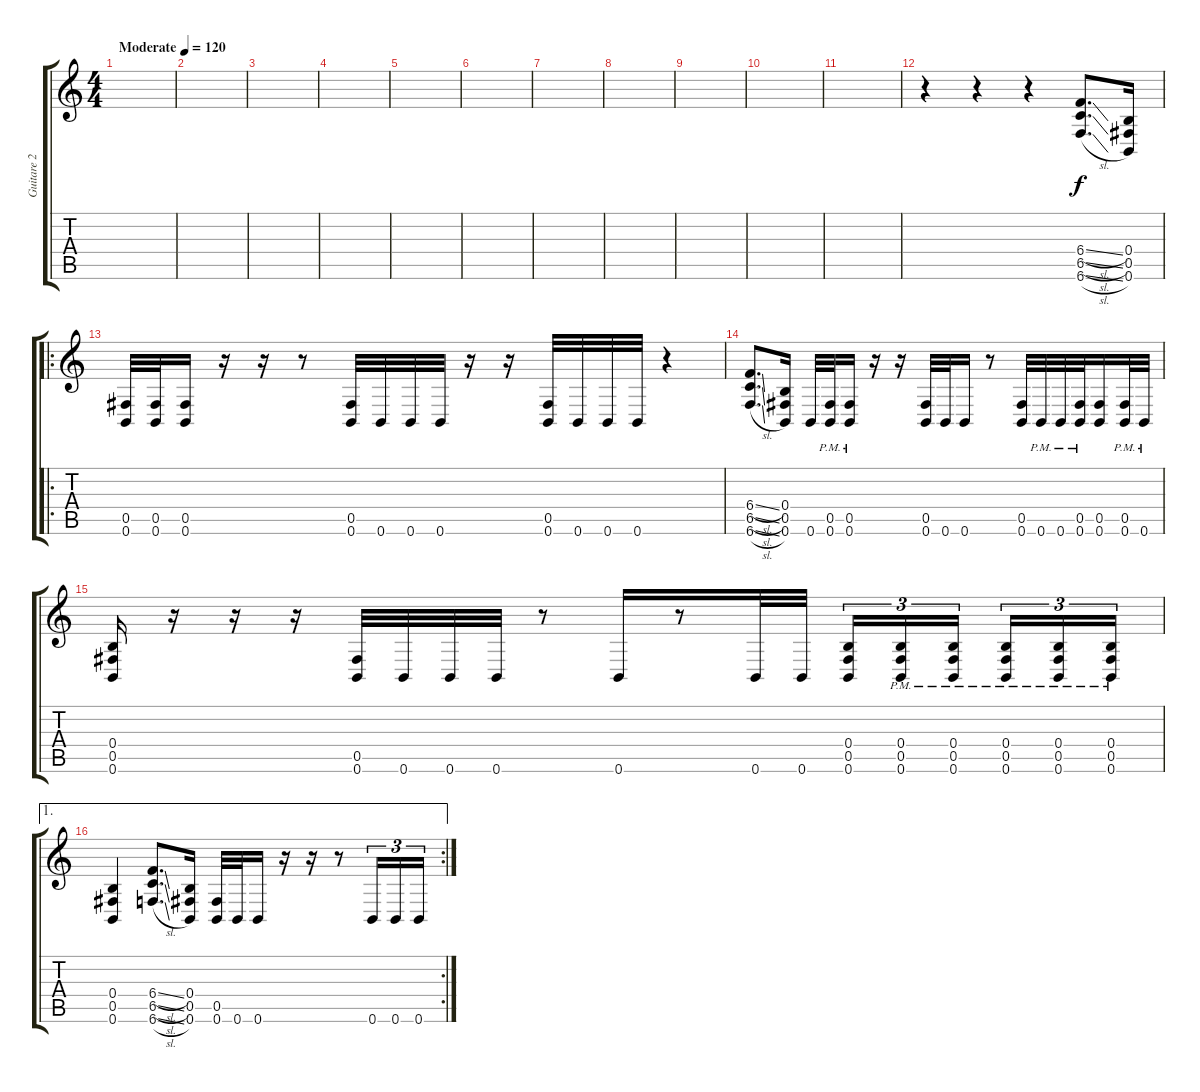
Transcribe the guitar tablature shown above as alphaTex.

\track ("Guitare 2" "Guitare 2") {instrument distortionguitar}
\staff {score tabs}
\tuning (Db4 Ab3 E3 B2 Gb2 B1) {hide}
\ts (4 4)
\tempo (120 "Moderate")
\clef g2
\ks c
|
|
|
|
|
|
|
|
|
|
|
r.4 r.4 r.4 (6.4{sl} 6.5{sl} 6.6{sl}).8{d} (0.4 0.5 0.6).16 |
\ro
(0.5 0.6).32 (0.5 0.6).32 (0.5 0.6).16 r.16 r.16 r.8 (0.5 0.6).32 0.6.32 0.6.32 0.6.32 r.16 r.16 (0.5 0.6).32 0.6.32 0.6.32 0.6.32 r.4 |
(6.4{sl} 6.5{sl} 6.6{sl}).8{d} (0.4 0.5 0.6).16 0.6.32 (0.5{pm} 0.6{pm}).32 (0.5{pm} 0.6{pm}).16 r.16 r.16 (0.5 0.6).32 0.6.32 0.6.16 r.8 (0.5 0.6).32 0.6{pm}.32 0.6{pm}.32 (0.5{pm} 0.6{pm}).32 (0.5 0.6).16 (0.5{pm} 0.6{pm}).32 0.6{pm}.32 |
(0.4 0.5 0.6).16 r.16 r.16 r.16 (0.5 0.6).32 0.6.32 0.6.32 0.6.32 r.8 0.6.16 r.8 0.6.32 0.6.32 (0.4 0.5 0.6).16{tu (3 2)} (0.4{pm} 0.5{pm} 0.6{pm}).16{tu (3 2)} (0.4{pm} 0.5{pm} 0.6{pm}).16{tu (3 2) beam splitsecondary} (0.4{pm} 0.5{pm} 0.6{pm}).16{tu (3 2)} (0.4{pm} 0.5{pm} 0.6{pm}).16{tu (3 2)} (0.4{pm} 0.5{pm} 0.6{pm}).16{tu (3 2)} |
\ae 1
\rc 2
(0.4 0.5 0.6).4 (6.4{sl} 6.5{sl} 6.6{sl}).8{d} (0.4 0.5 0.6).16 (0.5 0.6).32 0.6.32 0.6.16 r.16 r.16 r.8 0.6.16{tu (3 2)} 0.6.16{tu (3 2)} 0.6.16{tu (3 2)}
